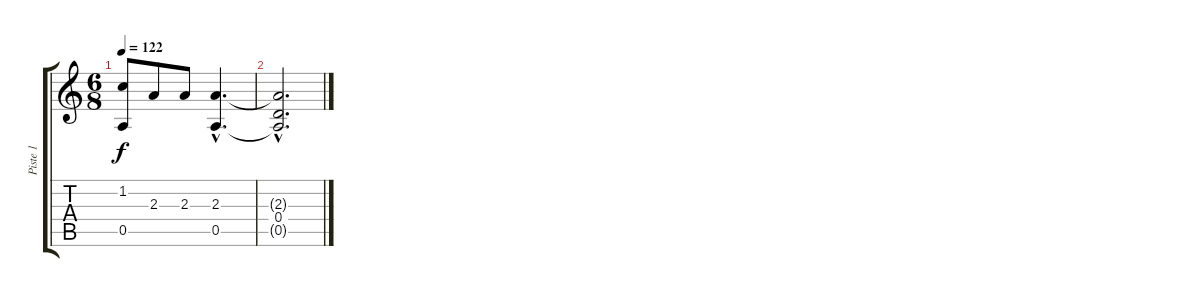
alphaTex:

\track ("Piste 1" "Piste 1") {instrument acousticguitarnylon}
\staff {score tabs}
\tuning (E4 B3 G3 D3 A2 E2) {hide}
\ts (6 8)
\tempo 122
\clef g2
\ks c
(1.2 0.5).8{dy f} 2.3.8 2.3.8 (2.3{hac} 0.5{hac}).4{d} |
(2.3{hac t} 0.4{hac} 0.5{hac t}).2{d}
